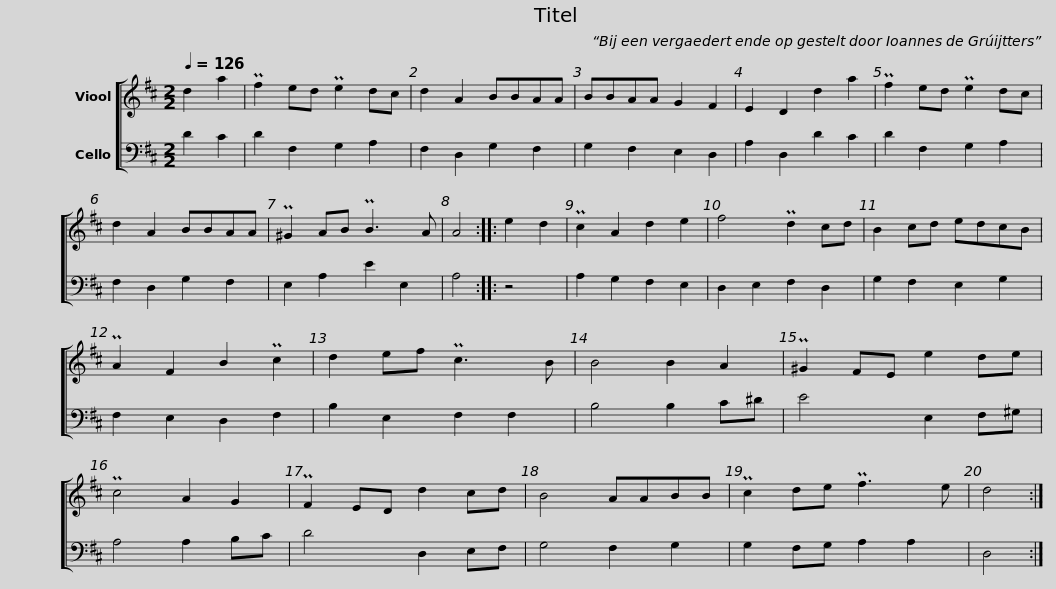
X:1
%%score [ 1 2 ]
L:1/8
Q:1/4=126
M:2/2
I:linebreak $
K:D
V:1 treble
V:2 bass
V:1
 d2 a2 | Pf2 ed Pe2 dc | d2 A2 BBAA | BBAA G2 F2 | E2 D2 d2 a2 | %5
 Pf2 ed Pe2 dc | d2 A2 BBAA | P^G2 AB PB3 A | A4 ::$ e2 d2 | %10
 Pc2 A2 d2 e2 | f4 Pd2 cd | B2 cd edcB | PA2 F2 B2 Pc2 | d2 ef Pc3 B | %15
 B4 B2 A2 |$ P^G2 FE e2 de | Pc4 A2 G2 | PF2 ED d2 cd | B4 AABB | %20
 Pc2 de Pf3 e | d4 :| %22
V:2
 D2 C2 | D2 F,2 G,2 A,2 | F,2 D,2 G,2 F,2 | G,2 F,2 E,2 D,2 | A,2 D,2 D2 C2 | %5
 D2 F,2 G,2 A,2 | F,2 D,2 G,2 F,2 | E,2 A,2 E2 E,2 | A,4 ::$ z4 | %10
 A,2 G,2 F,2 E,2 | D,2 E,2 F,2 D,2 | G,2 F,2 E,2 G,2 | F,2 E,2 D,2 F,2 | B,2 E,2 F,2 F,2 | %15
 B,4 B,2 C^D |$ E4 E,2 F,^G, | A,4 A,2 B,C | D4 D,2 E,F, | G,4 F,2 G,2 | %20
 G,2 F,G, A,2 A,2 | D,4 :| %22
